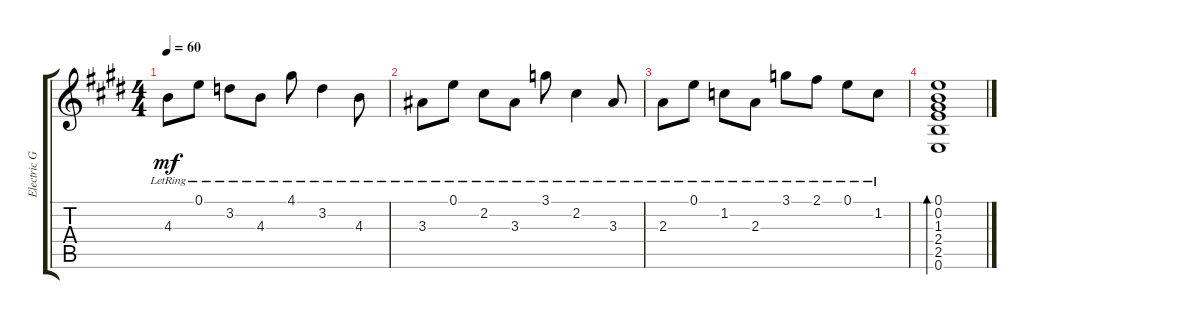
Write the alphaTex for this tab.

\track ("Electric Guitar" "Electric G") {instrument electricguitarclean}
\staff {score tabs}
\tuning (E4 B3 G3 D3 A2 E2) {hide}
\ts (4 4)
\tempo 60
\clef g2
\ks e
4.3{lr}.8{dy mf instrument electricguitarclean} 0.1{lr}.8 3.2{lr}.8 4.3{lr}.8 4.1{lr}.8 3.2{lr}.4 4.3{lr}.8 |
3.3{lr}.8 0.1{lr}.8 2.2{lr}.8 3.3{lr}.8 3.1{lr}.8 2.2{lr}.4 3.3{lr}.8 |
2.3{lr}.8 0.1{lr}.8 1.2{lr}.8 2.3{lr}.8 3.1{lr}.8 2.1{lr}.8 0.1{lr}.8 1.2{lr}.8 |
(0.1 0.2 1.3 2.4 2.5 0.6).1{bd 120}
